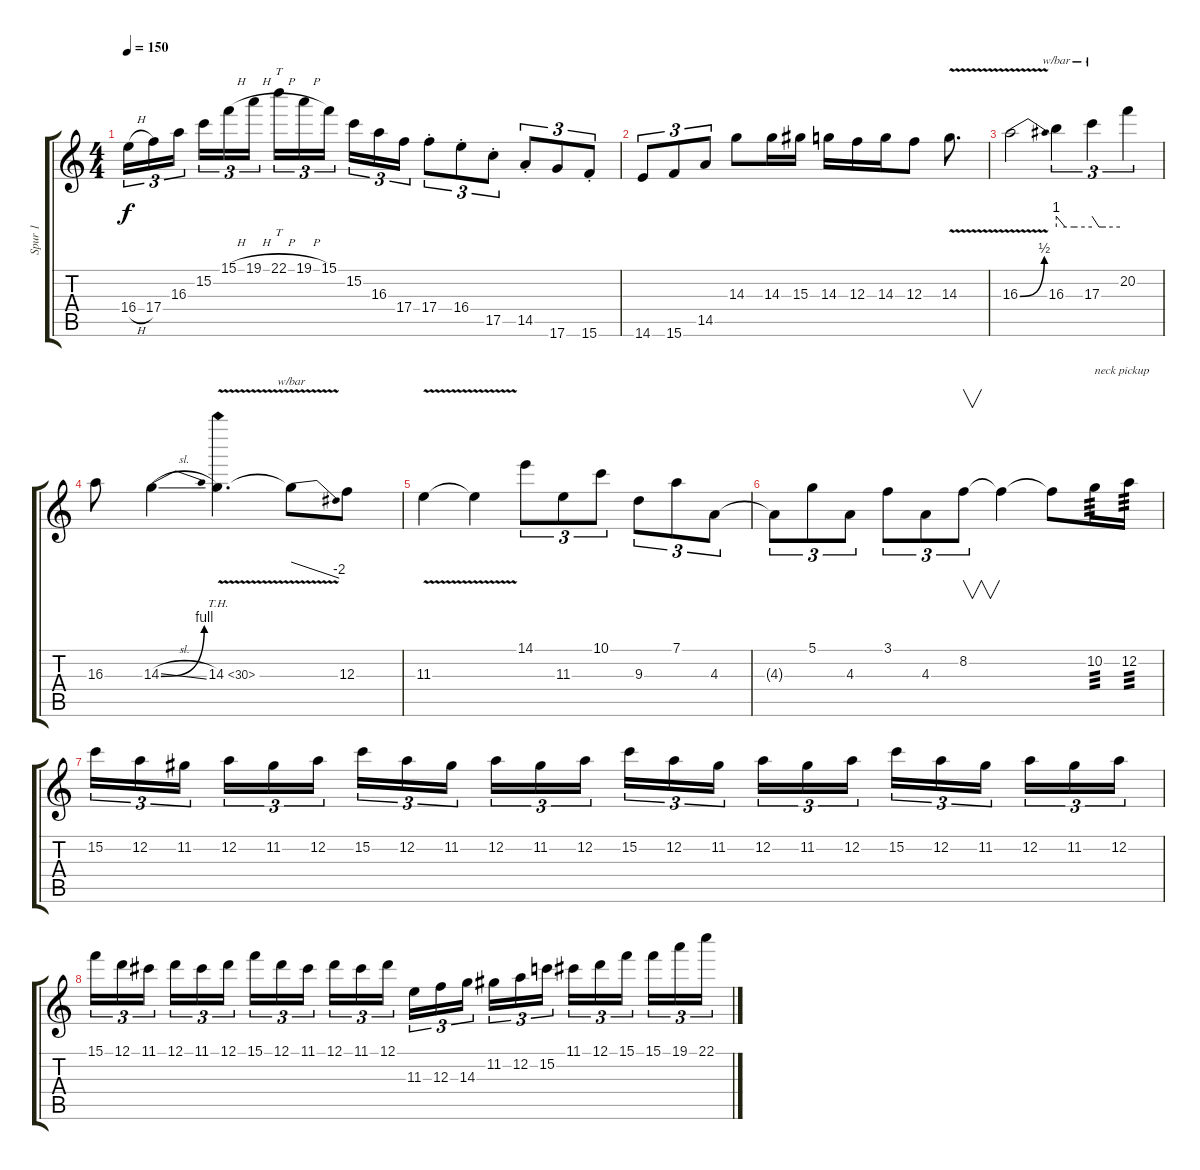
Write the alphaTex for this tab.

\track ("Spur 1" "Spur 1") {instrument distortionguitar}
\staff {score tabs}
\tuning (D4 A3 F3 C3 G2 D2) {hide}
\ts (4 4)
\tempo 150
\clef g2
\ks c
16.4{h}.16{tu (3 2) dy f} 17.4.16{tu (3 2)} 16.3.16{tu (3 2) beam splitsecondary} 15.2.16{tu (3 2)} 15.1{h}.16{tu (3 2)} 19.1{h}.16{tu (3 2)} 22.1{h}.16{tt tu (3 2)} 19.1{h}.16{tu (3 2)} 15.1.16{tu (3 2) beam splitsecondary} 15.2.16{tu (3 2)} 16.3.16{tu (3 2)} 17.4.16{tu (3 2)} 17.4{st}.8{tu (3 2)} 16.4{st}.8{tu (3 2)} 17.5{st}.8{tu (3 2)} 14.5{st}.8{tu (3 2)} 17.6.8{tu (3 2)} 15.6{st}.8{tu (3 2)} |
14.6.8{tu (3 2)} 15.6.8{tu (3 2)} 14.5.8{tu (3 2)} 14.3.8 14.3.16 15.3.16 14.3.16 12.3.16 14.3.16 12.3.8 14.3{v}.8{d} |
16.3{be (bend 0 0 60 2) v}.2{instrument distortionguitar} 16.3.4{tu (3 2) tbe (custom default 0 4 15 0 30 0 60 0)} 17.3.4{tu (3 2) tbe (custom default 0 4 15 0 30 0 60 0)} 20.2.4{tu (3 2)} |
16.3.8 14.3{be (bend 0 0 60 4) sl}.4 14.3{th 16 v}.4{d} 14.3{t}.8{tbe (dive default 0 0 60 -8)} 12.3.8 |
11.3{v}.4 11.3{t}.4 14.1.8{tu (3 2)} 11.3.8{tu (3 2)} 10.1.8{tu (3 2)} 9.3.8{tu (3 2)} 7.1.8{tu (3 2)} 4.3.8{tu (3 2)} |
4.3{t}.8{tu (3 2)} 5.1.8{tu (3 2)} 4.3.8{tu (3 2)} 3.1.8{tu (3 2)} 4.3.8{tu (3 2)} 8.2.8{v tu (3 2)} 8.2{t}.4 8.2{t}.8 10.2.16{txt "neck pickup" tp 3 instrument distortionguitar} 12.2.16{tp 3} |
15.2.16{tu (3 2)} 12.2.16{tu (3 2)} 11.2.16{tu (3 2) beam splitsecondary} 12.2.16{tu (3 2)} 11.2.16{tu (3 2)} 12.2.16{tu (3 2)} 15.2.16{tu (3 2)} 12.2.16{tu (3 2)} 11.2.16{tu (3 2) beam splitsecondary} 12.2.16{tu (3 2)} 11.2.16{tu (3 2)} 12.2.16{tu (3 2)} 15.2.16{tu (3 2)} 12.2.16{tu (3 2)} 11.2.16{tu (3 2) beam splitsecondary} 12.2.16{tu (3 2)} 11.2.16{tu (3 2)} 12.2.16{tu (3 2)} 15.2.16{tu (3 2)} 12.2.16{tu (3 2)} 11.2.16{tu (3 2) beam splitsecondary} 12.2.16{tu (3 2)} 11.2.16{tu (3 2)} 12.2.16{tu (3 2)} |
15.1.16{tu (3 2)} 12.1.16{tu (3 2)} 11.1.16{tu (3 2) beam splitsecondary} 12.1.16{tu (3 2)} 11.1.16{tu (3 2)} 12.1.16{tu (3 2)} 15.1.16{tu (3 2)} 12.1.16{tu (3 2)} 11.1.16{tu (3 2) beam splitsecondary} 12.1.16{tu (3 2)} 11.1.16{tu (3 2)} 12.1.16{tu (3 2)} 11.3.16{tu (3 2)} 12.3.16{tu (3 2)} 14.3.16{tu (3 2) beam splitsecondary} 11.2.16{tu (3 2)} 12.2.16{tu (3 2)} 15.2.16{tu (3 2)} 11.1.16{tu (3 2)} 12.1.16{tu (3 2)} 15.1.16{tu (3 2) beam splitsecondary} 15.1.16{tu (3 2)} 19.1.16{tu (3 2)} 22.1.16{tu (3 2)}
